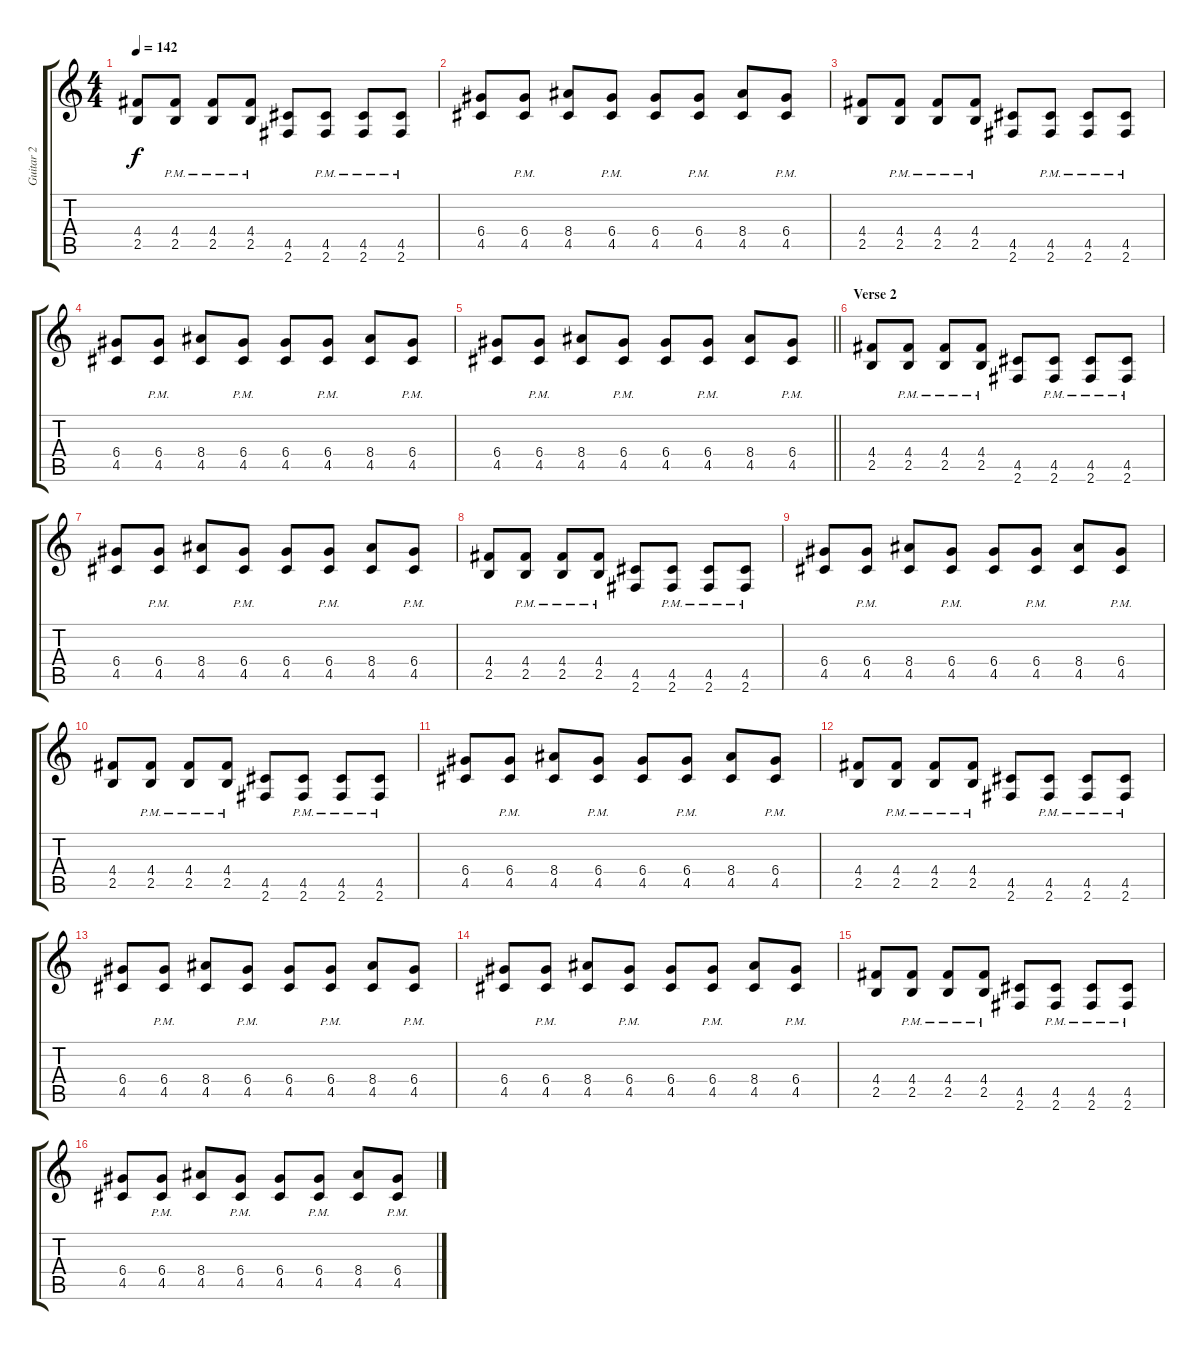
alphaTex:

\track ("Guitar 2" "Guitar 2") {instrument distortionguitar}
\staff {score tabs}
\tuning (E4 B3 G3 D3 A2 E2) {hide}
\ts (4 4)
\tempo 142
\clef g2
\ks c
(4.4 2.5).8{dy f} (4.4{pm} 2.5{pm}).8 (4.4{pm} 2.5{pm}).8 (4.4{pm} 2.5{pm}).8 (4.5 2.6).8 (4.5{pm} 2.6{pm}).8 (4.5{pm} 2.6{pm}).8 (4.5{pm} 2.6{pm}).8 |
(6.4 4.5).8 (6.4{pm} 4.5{pm}).8 (8.4 4.5).8 (6.4{pm} 4.5{pm}).8 (6.4 4.5).8 (6.4{pm} 4.5{pm}).8 (8.4 4.5).8 (6.4{pm} 4.5{pm}).8 |
(4.4 2.5).8 (4.4{pm} 2.5{pm}).8 (4.4{pm} 2.5{pm}).8 (4.4{pm} 2.5{pm}).8 (4.5 2.6).8 (4.5{pm} 2.6{pm}).8 (4.5{pm} 2.6{pm}).8 (4.5{pm} 2.6{pm}).8 |
(6.4 4.5).8 (6.4{pm} 4.5{pm}).8 (8.4 4.5).8 (6.4{pm} 4.5{pm}).8 (6.4 4.5).8 (6.4{pm} 4.5{pm}).8 (8.4 4.5).8 (6.4{pm} 4.5{pm}).8 |
\barLineRight lightlight
(6.4 4.5).8 (6.4{pm} 4.5{pm}).8 (8.4 4.5).8 (6.4{pm} 4.5{pm}).8 (6.4 4.5).8 (6.4{pm} 4.5{pm}).8 (8.4 4.5).8 (6.4{pm} 4.5{pm}).8 |
\section ("" "Verse 2")
(4.4 2.5).8 (4.4{pm} 2.5{pm}).8 (4.4{pm} 2.5{pm}).8 (4.4{pm} 2.5{pm}).8 (4.5 2.6).8 (4.5{pm} 2.6{pm}).8 (4.5{pm} 2.6{pm}).8 (4.5{pm} 2.6{pm}).8 |
(6.4 4.5).8 (6.4{pm} 4.5{pm}).8 (8.4 4.5).8 (6.4{pm} 4.5{pm}).8 (6.4 4.5).8 (6.4{pm} 4.5{pm}).8 (8.4 4.5).8 (6.4{pm} 4.5{pm}).8 |
(4.4 2.5).8 (4.4{pm} 2.5{pm}).8 (4.4{pm} 2.5{pm}).8 (4.4{pm} 2.5{pm}).8 (4.5 2.6).8 (4.5{pm} 2.6{pm}).8 (4.5{pm} 2.6{pm}).8 (4.5{pm} 2.6{pm}).8 |
(6.4 4.5).8 (6.4{pm} 4.5{pm}).8 (8.4 4.5).8 (6.4{pm} 4.5{pm}).8 (6.4 4.5).8 (6.4{pm} 4.5{pm}).8 (8.4 4.5).8 (6.4{pm} 4.5{pm}).8 |
(4.4 2.5).8 (4.4{pm} 2.5{pm}).8 (4.4{pm} 2.5{pm}).8 (4.4{pm} 2.5{pm}).8 (4.5 2.6).8 (4.5{pm} 2.6{pm}).8 (4.5{pm} 2.6{pm}).8 (4.5{pm} 2.6{pm}).8 |
(6.4 4.5).8 (6.4{pm} 4.5{pm}).8 (8.4 4.5).8 (6.4{pm} 4.5{pm}).8 (6.4 4.5).8 (6.4{pm} 4.5{pm}).8 (8.4 4.5).8 (6.4{pm} 4.5{pm}).8 |
(4.4 2.5).8 (4.4{pm} 2.5{pm}).8 (4.4{pm} 2.5{pm}).8 (4.4{pm} 2.5{pm}).8 (4.5 2.6).8 (4.5{pm} 2.6{pm}).8 (4.5{pm} 2.6{pm}).8 (4.5{pm} 2.6{pm}).8 |
(6.4 4.5).8 (6.4{pm} 4.5{pm}).8 (8.4 4.5).8 (6.4{pm} 4.5{pm}).8 (6.4 4.5).8 (6.4{pm} 4.5{pm}).8 (8.4 4.5).8 (6.4{pm} 4.5{pm}).8 |
(6.4 4.5).8 (6.4{pm} 4.5{pm}).8 (8.4 4.5).8 (6.4{pm} 4.5{pm}).8 (6.4 4.5).8 (6.4{pm} 4.5{pm}).8 (8.4 4.5).8 (6.4{pm} 4.5{pm}).8 |
(4.4 2.5).8 (4.4{pm} 2.5{pm}).8 (4.4{pm} 2.5{pm}).8 (4.4{pm} 2.5{pm}).8 (4.5 2.6).8 (4.5{pm} 2.6{pm}).8 (4.5{pm} 2.6{pm}).8 (4.5{pm} 2.6{pm}).8 |
(6.4 4.5).8 (6.4{pm} 4.5{pm}).8 (8.4 4.5).8 (6.4{pm} 4.5{pm}).8 (6.4 4.5).8 (6.4{pm} 4.5{pm}).8 (8.4 4.5).8 (6.4{pm} 4.5{pm}).8
